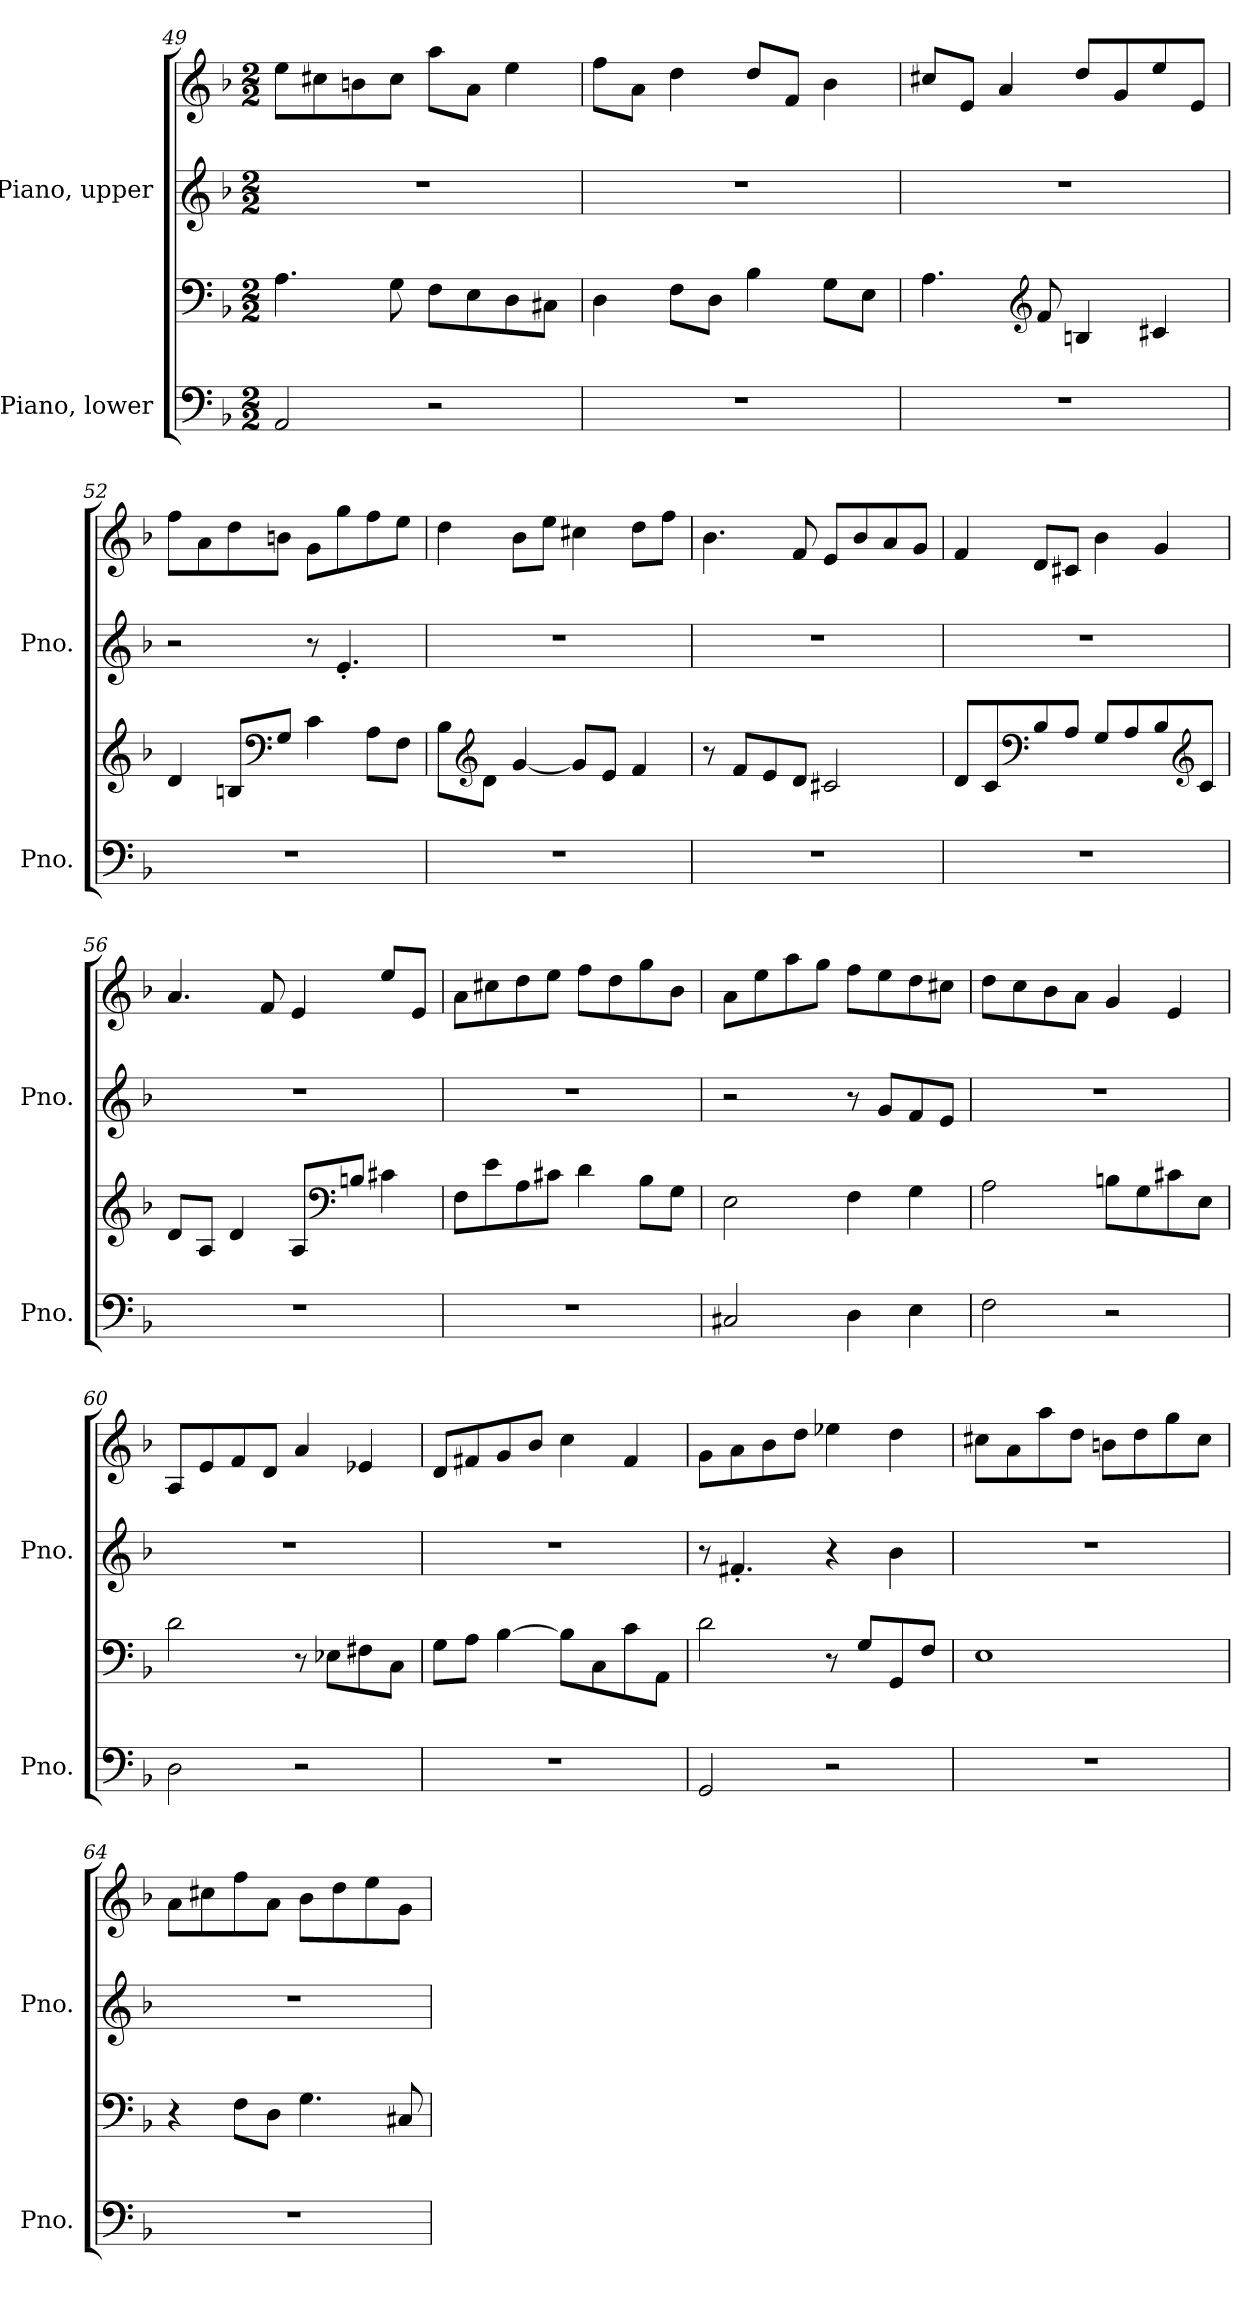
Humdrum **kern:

**kern	**kern	**kern	**kern
*part2	*part2	*part1	*part1
*staff4	*staff3	*staff2	*staff1
*I"Piano, lower	*	*I"Piano, upper	*
*I'Pno.	*	*I'Pno.	*
*clefF4	*clefF4	*clefG2	*clefG2
*k[b-]	*k[b-]	*k[b-]	*k[b-]
*M2/2	*M2/2	*M2/2	*M2/2
=49	=49	=49	=49
2AA/	4.A\	1r	8ee\L
.	.	.	8cc#X\
.	.	.	8bn\
.	8G\	.	8cc#\J
2r	8F\L	.	8aa\L
.	8E\	.	8a\J
.	8D\	.	4ee\
.	8C#X\J	.	.
=50	=50	=50	=50
1r	4D\	1r	8ff\L
.	.	.	8a\J
.	8F\L	.	4dd\
.	8D\J	.	.
.	4B-\	.	8dd/L
.	.	.	8f/J
.	8G\L	.	4b-\
.	8E\J	.	.
=51	=51	=51	=51
1r	4.A\	1r	8cc#X/L
.	.	.	8e/J
.	.	.	4a/
*	*clefG2	*	*
.	8f/	.	.
.	4Bn/	.	8dd/L
.	.	.	8g/
.	4c#X/	.	8ee/
.	.	.	8e/J
!!LO:PB:g=z
=52	=52	=52	=52
1r	4d/	2r	8ff\L
.	.	.	8a\
.	8Bn/L	.	8dd\
*	*clefF4	*	*
.	8G/J	.	8bn\J
.	4c\	8r	8g\L
.	.	4.e'/	8gg\
.	8A\L	.	8ff\
.	8F\J	.	8ee\J
=53	=53	=53	=53
1r	8B-\L	1r	4dd\
*	*clefG2	*	*
.	8d\J	.	.
.	[4g/	.	8b-\L
.	.	.	8ee\J
.	8g/L]	.	4cc#X\
.	8e/J	.	.
.	4f/	.	8dd\L
.	.	.	8ff\J
=54	=54	=54	=54
1r	8r	1r	4.b-\
.	8f/L	.	.
.	8e/	.	.
.	8d/J	.	8f/
.	2c#X/	.	8e/L
.	.	.	8b-/
.	.	.	8a/
.	.	.	8g/J
!!LO:LB:g=z
=55	=55	=55	=55
1r	8d/L	1r	4f/
.	8c/	.	.
*	*clefF4	*	*
.	8B-/	.	8d/L
.	8A/J	.	8c#X/J
.	8G/L	.	4b-\
.	8A/	.	.
.	8B-/	.	4g/
*	*clefG2	*	*
.	8c/J	.	.
=56	=56	=56	=56
1r	8d/L	1r	4.a/
.	8A/J	.	.
.	4d/	.	.
.	.	.	8f/
.	8A/L	.	4e/
*	*clefF4	*	*
.	8Bn/J	.	.
.	4c#X\	.	8ee/L
.	.	.	8e/J
=57	=57	=57	=57
1r	8F\L	1r	8a\L
.	8e\	.	8cc#X\
.	8A\	.	8dd\
.	8c#X\J	.	8ee\J
.	4d\	.	8ff\L
.	.	.	8dd\
.	8B-\L	.	8gg\
.	8G\J	.	8b-\J
!!LO:LB:g=z
=58	=58	=58	=58
2C#X/	2E\	2r	8a\L
.	.	.	8ee\
.	.	.	8aa\
.	.	.	8gg\J
4D\	4F\	8r	8ff\L
.	.	8g/L	8ee\
4E\	4G\	8f/	8dd\
.	.	8e/J	8cc#X\J
=59	=59	=59	=59
2F\	2A\	1r	8dd\L
.	.	.	8cc\
.	.	.	8b-\
.	.	.	8a\J
2r	8Bn\L	.	4g/
.	8G\	.	.
.	8c#X\	.	4e/
.	8E\J	.	.
=60	=60	=60	=60
2D\	2d\	1r	8A/L
.	.	.	8e/
.	.	.	8f/
.	.	.	8d/J
2r	8r	.	4a/
.	8E-X\L	.	.
.	8F#X\	.	4e-X/
.	8C\J	.	.
=61	=61	=61	=61
1r	8G\L	1r	8d/L
.	8A\J	.	8f#X/
.	[4B-\	.	8g/
.	.	.	8b-/J
.	8B-\L]	.	4cc\
.	8C\	.	.
.	8c\	.	4f#/
.	8AA\J	.	.
!!LO:PB:g=z
=62	=62	=62	=62
2GG/	2d\	8r	8g\L
.	.	4.f#X'/	8a\
.	.	.	8b-\
.	.	.	8dd\J
2r	8r	4r	4ee-X\
.	8G/L	.	.
.	8GG/	4b-\	4dd\
.	8F/J	.	.
=63	=63	=63	=63
1r	1E	1r	8cc#X\L
.	.	.	8a\
.	.	.	8aa\
.	.	.	8dd\J
.	.	.	8bn\L
.	.	.	8dd\
.	.	.	8gg\
.	.	.	8cc#\J
=64	=64	=64	=64
1r	4r	1r	8a\L
.	.	.	8cc#X\
.	8F\L	.	8ff\
.	8D\J	.	8a\J
.	4.G\	.	8b-\L
.	.	.	8dd\
.	.	.	8ee\
.	8C#X/	.	8g\J
=	=	=	=
*-	*-	*-	*-
